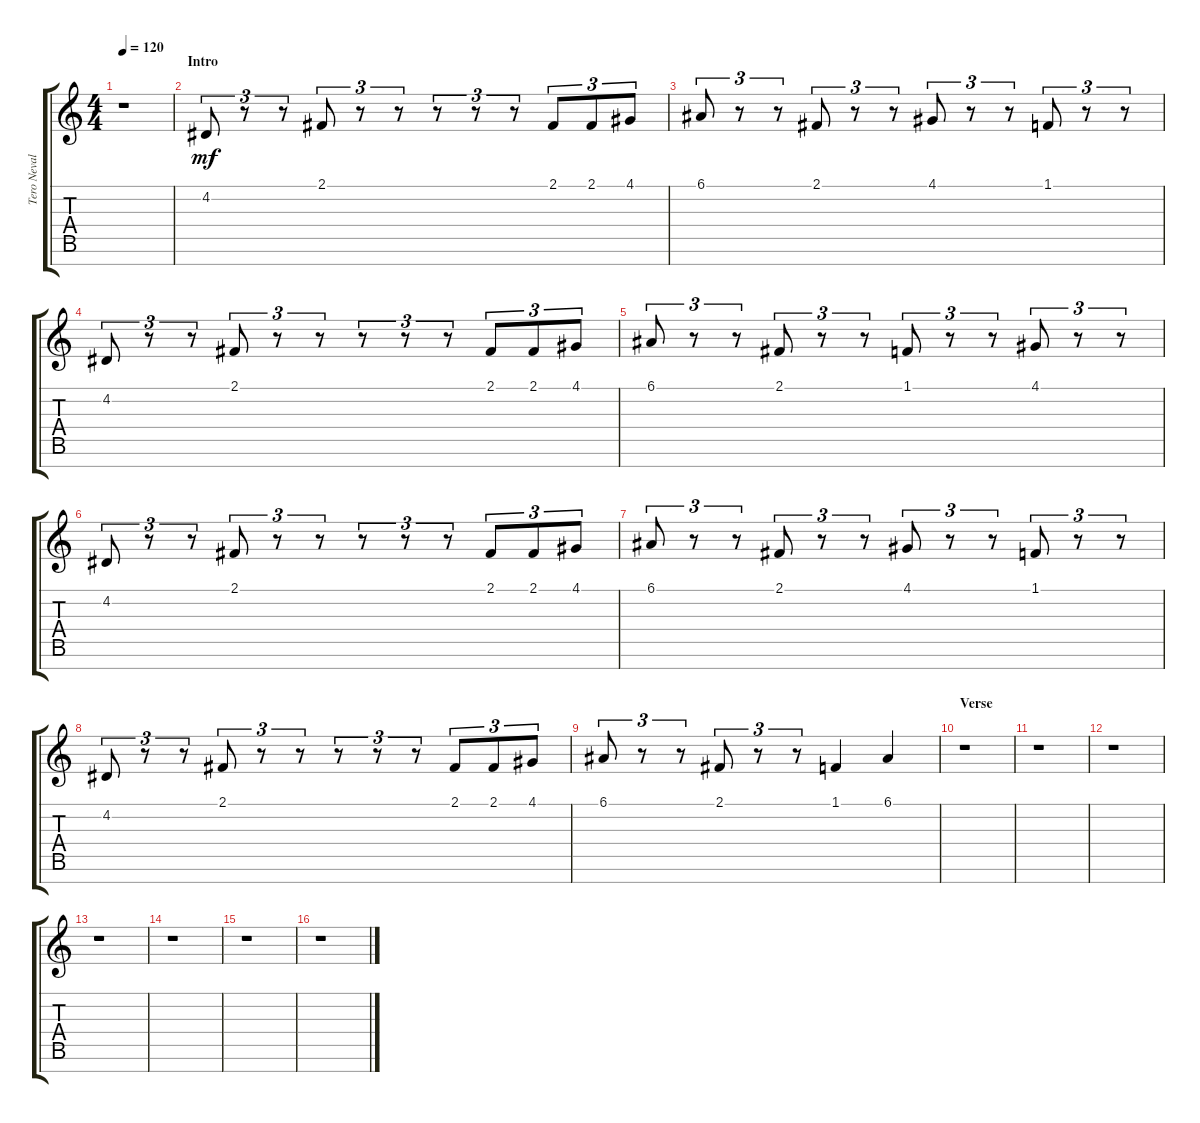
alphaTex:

\track ("Tero Nevala (strings)" "Tero Neval") {instrument stringensemble1}
\staff {score tabs}
\tuning (E4 B3 G3 D3 A2 E2 B1) {hide}
\ts (4 4)
\tempo 120
\clef g2
\ks c
r.1{dy mf} |
\section ("" "Intro")
4.2.8{tu (3 2)} r.8{tu (3 2)} r.8{tu (3 2)} 2.1.8{tu (3 2)} r.8{tu (3 2)} r.8{tu (3 2)} r.8{tu (3 2)} r.8{tu (3 2)} r.8{tu (3 2)} 2.1.8{tu (3 2)} 2.1.8{tu (3 2)} 4.1.8{tu (3 2)} |
6.1.8{tu (3 2)} r.8{tu (3 2)} r.8{tu (3 2)} 2.1.8{tu (3 2)} r.8{tu (3 2)} r.8{tu (3 2)} 4.1.8{tu (3 2)} r.8{tu (3 2)} r.8{tu (3 2)} 1.1.8{tu (3 2)} r.8{tu (3 2)} r.8{tu (3 2)} |
4.2.8{tu (3 2)} r.8{tu (3 2)} r.8{tu (3 2)} 2.1.8{tu (3 2)} r.8{tu (3 2)} r.8{tu (3 2)} r.8{tu (3 2)} r.8{tu (3 2)} r.8{tu (3 2)} 2.1.8{tu (3 2)} 2.1.8{tu (3 2)} 4.1.8{tu (3 2)} |
6.1.8{tu (3 2)} r.8{tu (3 2)} r.8{tu (3 2)} 2.1.8{tu (3 2)} r.8{tu (3 2)} r.8{tu (3 2)} 1.1.8{tu (3 2)} r.8{tu (3 2)} r.8{tu (3 2)} 4.1.8{tu (3 2)} r.8{tu (3 2)} r.8{tu (3 2)} |
4.2.8{tu (3 2)} r.8{tu (3 2)} r.8{tu (3 2)} 2.1.8{tu (3 2)} r.8{tu (3 2)} r.8{tu (3 2)} r.8{tu (3 2)} r.8{tu (3 2)} r.8{tu (3 2)} 2.1.8{tu (3 2)} 2.1.8{tu (3 2)} 4.1.8{tu (3 2)} |
6.1.8{tu (3 2)} r.8{tu (3 2)} r.8{tu (3 2)} 2.1.8{tu (3 2)} r.8{tu (3 2)} r.8{tu (3 2)} 4.1.8{tu (3 2)} r.8{tu (3 2)} r.8{tu (3 2)} 1.1.8{tu (3 2)} r.8{tu (3 2)} r.8{tu (3 2)} |
4.2.8{tu (3 2)} r.8{tu (3 2)} r.8{tu (3 2)} 2.1.8{tu (3 2)} r.8{tu (3 2)} r.8{tu (3 2)} r.8{tu (3 2)} r.8{tu (3 2)} r.8{tu (3 2)} 2.1.8{tu (3 2)} 2.1.8{tu (3 2)} 4.1.8{tu (3 2)} |
6.1.8{tu (3 2)} r.8{tu (3 2)} r.8{tu (3 2)} 2.1.8{tu (3 2)} r.8{tu (3 2)} r.8{tu (3 2)} 1.1.4 6.1.4 |
\section ("" "Verse")
r.1 |
r.1 |
r.1 |
r.1 |
r.1 |
r.1 |
r.1
